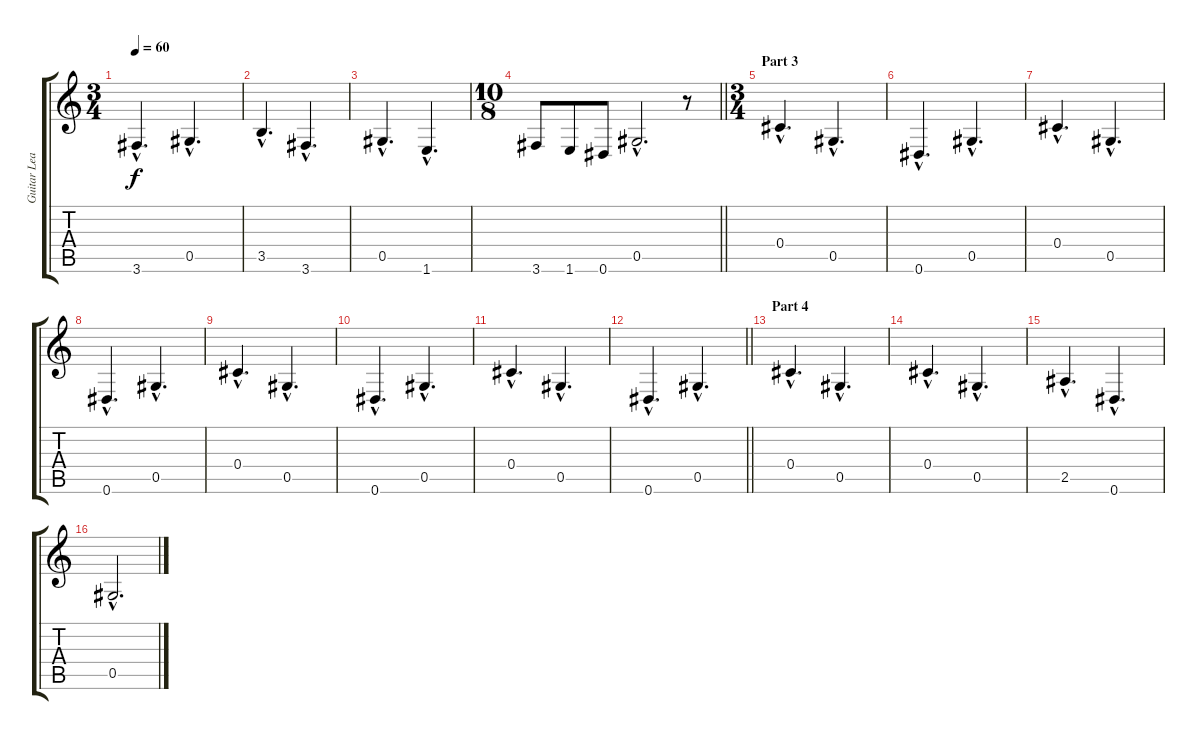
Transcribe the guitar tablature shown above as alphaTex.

\track ("Guitar Lead 3" "Guitar Lea") {instrument acousticguitarnylon}
\staff {score tabs}
\tuning (Eb4 Bb3 Gb3 Db3 Ab2 Eb2) {hide}
\ts (3 4)
\tempo 60
\clef g2
\ks c
3.6{hac}.4{d dy f} 0.5{hac}.4{d} |
3.5{hac}.4{d} 3.6{hac}.4{d} |
0.5{hac}.4{d} 1.6{hac}.4{d} |
\ts (10 8)
\barLineRight lightlight
3.6.8 1.6.8 0.6.8 0.5{hac}.2{d} r.8 |
\ts (3 4)
\section ("" "Part 3")
0.4{hac}.4{d} 0.5{hac}.4{d} |
0.6{hac}.4{d} 0.5{hac}.4{d} |
0.4{hac}.4{d} 0.5{hac}.4{d} |
0.6{hac}.4{d} 0.5{hac}.4{d} |
0.4{hac}.4{d} 0.5{hac}.4{d} |
0.6{hac}.4{d} 0.5{hac}.4{d} |
0.4{hac}.4{d} 0.5{hac}.4{d} |
\barLineRight lightlight
0.6{hac}.4{d} 0.5{hac}.4{d} |
\section ("" "Part 4")
0.4{hac}.4{d} 0.5{hac}.4{d} |
0.4{hac}.4{d} 0.5{hac}.4{d} |
2.5{hac}.4{d} 0.6{hac}.4{d} |
0.5{hac}.2{d}
